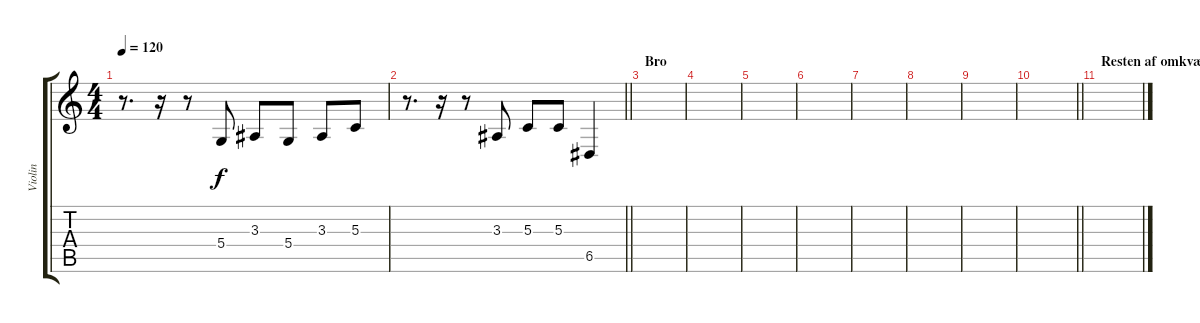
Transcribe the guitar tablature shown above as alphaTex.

\track ("Violin" "Violin") {instrument violin}
\staff {score tabs}
\tuning (E4 B3 G3 D3 A2 E2) {hide}
\ts (4 4)
\tempo 120
\clef g2
\ks c
r.8{d dy f} r.16 r.8 5.4.8 3.3.8 5.4.8 3.3.8 5.3.8 |
\barLineRight lightlight
r.8{d} r.16 r.8 3.3.8 5.3.8 5.3.8 6.5.4 |
\section ("" "Bro")
|
|
|
|
|
|
|
\barLineRight lightlight
|
\section ("" "Resten af omkvædet")
